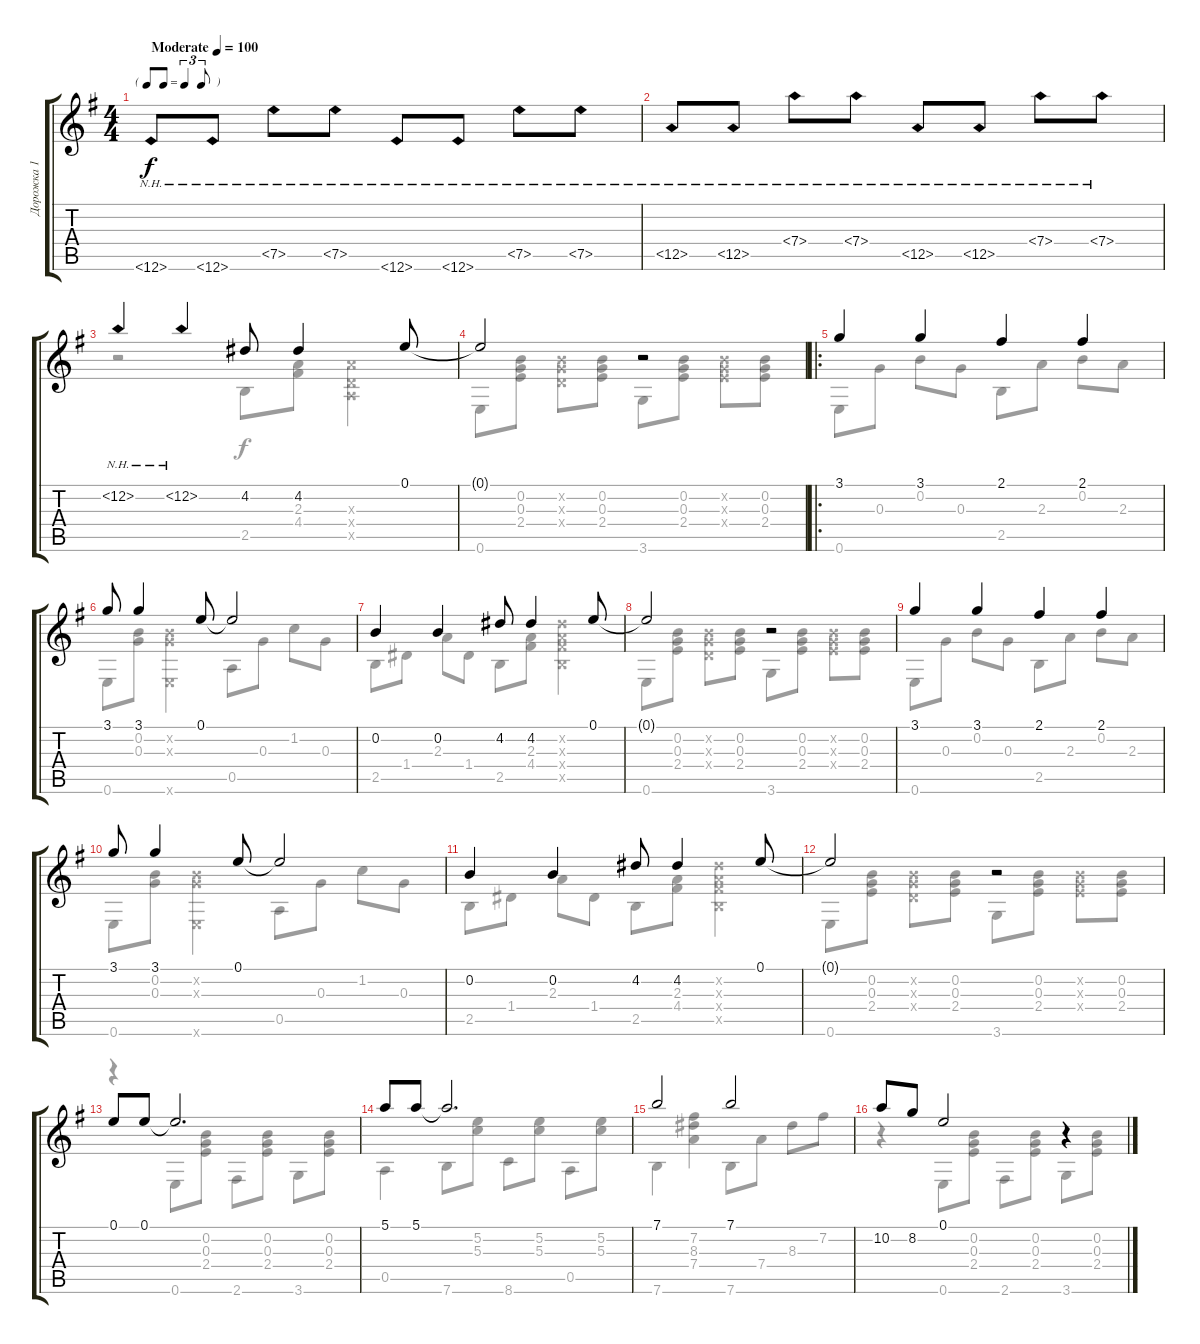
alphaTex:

\track ("Дорожка 1" "Дорожка 1") {instrument acousticguitarsteel}
\staff {score tabs}
\tuning (E4 B3 G3 D3 A2 E2) {hide}
\voice
\ts (4 4)
\tf triplet8th
\tempo (100 "Moderate")
\clef g2
\ks eminor
12.6{nh}.8{dy f instrument acousticguitarsteel} 12.6{nh}.8 7.5{nh}.8 7.5{nh}.8 12.6{nh}.8 12.6{nh}.8 7.5{nh}.8 7.5{nh}.8 |
12.5{nh}.8 12.5{nh}.8 7.4{nh}.8 7.4{nh}.8 12.5{nh}.8 12.5{nh}.8 7.4{nh}.8 7.4{nh}.8 |
12.2{nh}.4 12.2{nh}.4 4.2.8 4.2.4 0.1.8 |
0.1{t}.2 r.2 |
\ro
3.1.4 3.1.4 2.1.4 2.1.4 |
3.1.8 3.1.4 0.1.8 0.1{t}.2 |
0.2.4 0.2.4 4.2.8 4.2.4 0.1.8 |
0.1{t}.2 r.2 |
3.1.4 3.1.4 2.1.4 2.1.4 |
3.1.8 3.1.4 0.1.8 0.1{t}.2 |
0.2.4 0.2.4 4.2.8 4.2.4 0.1.8 |
0.1{t}.2 r.2 |
0.1.8 0.1.8 0.1{t}.2{d} |
5.1.8 5.1.8 5.1{t}.2{d} |
7.1.2 7.1.2 |
10.2.8 8.2.8 0.1.2 r.4
\voice
\clef g2
\ottava regular
\simile none
\ks eminor
|
|
r.2 2.5.8 (2.3 4.4).8 (2.3{x} 0.4{x} 0.5{x}).4 |
0.6.8 (0.2 0.3 2.4).8 (0.2{x} 0.3{x} 0.4{x}).8 (0.2 0.3 2.4).8 3.6.8 (0.2 0.3 2.4).8 (0.2{x} 0.3{x} 2.4{x}).8 (0.2 0.3 2.4).8 |
0.6.8 0.3.8 0.2.8 0.3.8 2.5.8 2.3.8 0.2.8 2.3.8 |
0.6.8 (0.2 0.3).8 (0.2{x} 0.3{x} 0.6{x}).4 0.5.8 0.3.8 1.2.8 0.3.8 |
2.5.8 1.4.8 2.3.8 1.4.8 2.5.8 (2.3 4.4).8 (4.2{x} 2.3{x} 4.4{x} 2.5{x}).4 |
0.6.8 (0.2 0.3 2.4).8 (0.2{x} 0.3{x} 0.4{x}).8 (0.2 0.3 2.4).8 3.6.8 (0.2 0.3 2.4).8 (0.2{x} 0.3{x} 2.4{x}).8 (0.2 0.3 2.4).8 |
0.6.8 0.3.8 0.2.8 0.3.8 2.5.8 2.3.8 0.2.8 2.3.8 |
0.6.8 (0.2 0.3).8 (0.2{x} 0.3{x} 0.6{x}).4 0.5.8 0.3.8 1.2.8 0.3.8 |
2.5.8 1.4.8 2.3.8 1.4.8 2.5.8 (2.3 4.4).8 (4.2{x} 2.3{x} 4.4{x} 2.5{x}).4 |
0.6.8 (0.2 0.3 2.4).8 (0.2{x} 0.3{x} 0.4{x}).8 (0.2 0.3 2.4).8 3.6.8 (0.2 0.3 2.4).8 (0.2{x} 0.3{x} 2.4{x}).8 (0.2 0.3 2.4).8 |
r.4 0.6.8 (0.2 0.3 2.4).8 2.6.8 (0.2 0.3 2.4).8 3.6.8 (0.2 0.3 2.4).8 |
0.5.4 7.6.8 (5.2 5.3).8 8.6.8 (5.2 5.3).8 0.5.8 (5.2 5.3).8 |
7.6.4 (7.2 8.3 7.4).4 7.6.8 7.4.8 8.3.8 7.2.8 |
r.4 0.6.8 (0.2 0.3 2.4).8 2.6.8 (0.2 0.3 2.4).8 3.6.8 (0.2 0.3 2.4).8
